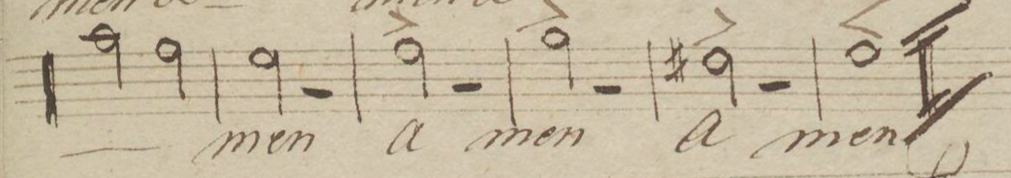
**kern	**text	**dynam
*I"Tenor.	*	*
*clefC4	*	*
*k[b-]	*	*
*met(c|)	*	*
*M2/2	*	*
2g\	.	.
2e\	.	.
=91	=91	=91
2d\	-men	.
2r	.	.
=92	=92	=92
2e^\	a-	.
2r	.	.
=93	=93	=93
2f^\	-men	.
2r	.	.
=94	=94	=94
2c#X^\	a-	.
2r	.	.
=95	=95	=95
1d	-men	<[
==	==	==
*-	*-	*-
